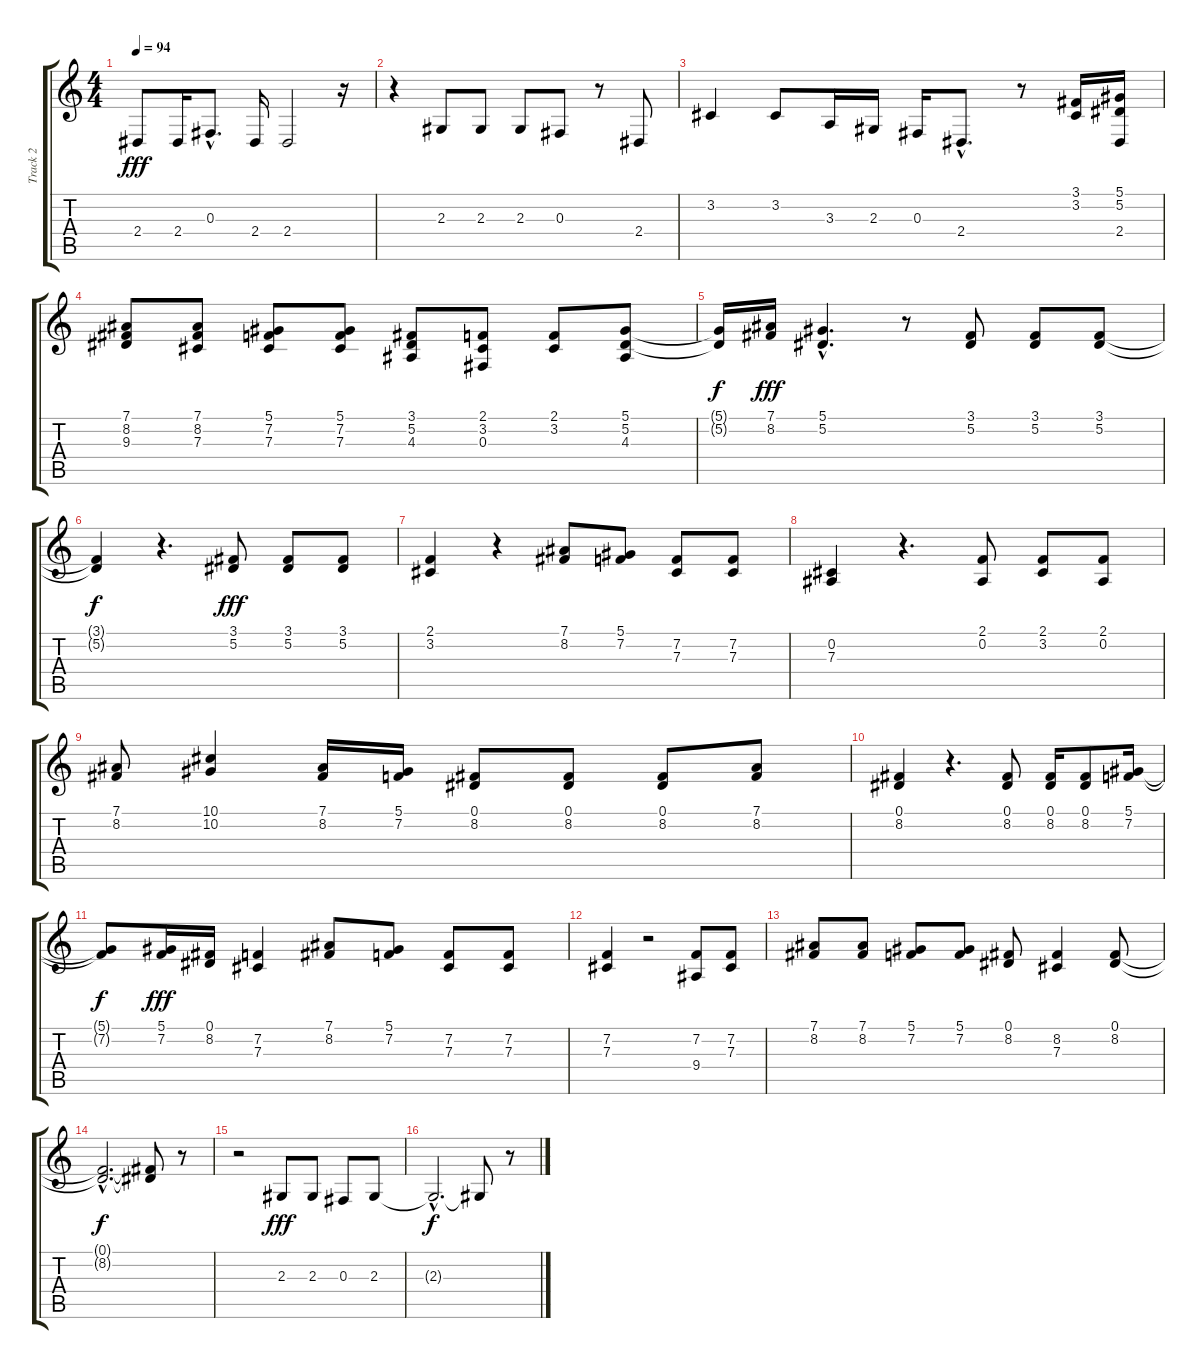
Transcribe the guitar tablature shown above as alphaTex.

\track ("Track 2" "Track 2") {instrument cello}
\staff {score tabs}
\tuning (Eb4 Bb3 Gb3 Db3 Ab2 Eb2) {hide}
\ts (4 4)
\tempo 94
\clef g2
\ks c
2.4.8{dy fff} 2.4.16 0.3{hac}.8{d} 2.4.16 2.4.2 r.16 |
r.4 2.3.8 2.3.8 2.3.8 0.3.8 r.8 2.4.8 |
3.2.4 3.2.8 3.3.16 2.3.16 0.3.16 2.4{hac}.8{d} r.8 (3.1 3.2).16 (5.1 5.2 2.4).16 |
(7.1 8.2 9.3).8 (7.1 8.2 7.3).8 (5.1 7.2 7.3).8 (5.1 7.2 7.3).8 (3.1 5.2 4.3).8 (2.1 3.2 0.3).8 (2.1 3.2).8 (5.1 5.2 4.3).8 |
(5.1{t} 5.2{t}).16{dy f} (7.1 8.2).16{dy fff} (5.1{hac} 5.2{hac}).4{d} r.8 (3.1 5.2).8 (3.1 5.2).8 (3.1 5.2).8 |
(3.1{t} 5.2{t}).4{dy f} r.4{d} (3.1 5.2).8{dy fff} (3.1 5.2).8 (3.1 5.2).8 |
(2.1 3.2).4 r.4 (7.1 8.2).8 (5.1 7.2).8 (7.2 7.3).8 (7.2 7.3).8 |
(0.2 7.3).4 r.4{d} (2.1 0.2).8 (2.1 3.2).8 (2.1 0.2).8 |
(7.1 8.2).8 (10.1 10.2).4 (7.1 8.2).16 (5.1 7.2).16 (0.1 8.2).8 (0.1 8.2).8 (0.1 8.2).8 (7.1 8.2).8 |
(0.1 8.2).4 r.4{d} (0.1 8.2).8 (0.1 8.2).16 (0.1 8.2).8 (5.1 7.2).16 |
(5.1{t} 7.2{t}).8{dy f} (5.1 7.2).16{dy fff} (0.1 8.2).16 (7.2 7.3).4 (7.1 8.2).8 (5.1 7.2).8 (7.2 7.3).8 (7.2 7.3).8 |
(7.2 7.3).4 r.2 (7.2 9.4).8 (7.2 7.3).8 |
(7.1 8.2).8 (7.1 8.2).8 (5.1 7.2).8 (5.1 7.2).8 (0.1 8.2).8 (8.2 7.3).4 (0.1 8.2).8 |
(0.1{hac t} 8.2{hac t}).2{d dy f} (0.1{t} 8.2{t}).8 r.8 |
r.2 2.3.8{dy fff} 2.3.8 0.3.8 2.3.8 |
2.3{hac t}.2{d dy f} 2.3{t}.8 r.8
